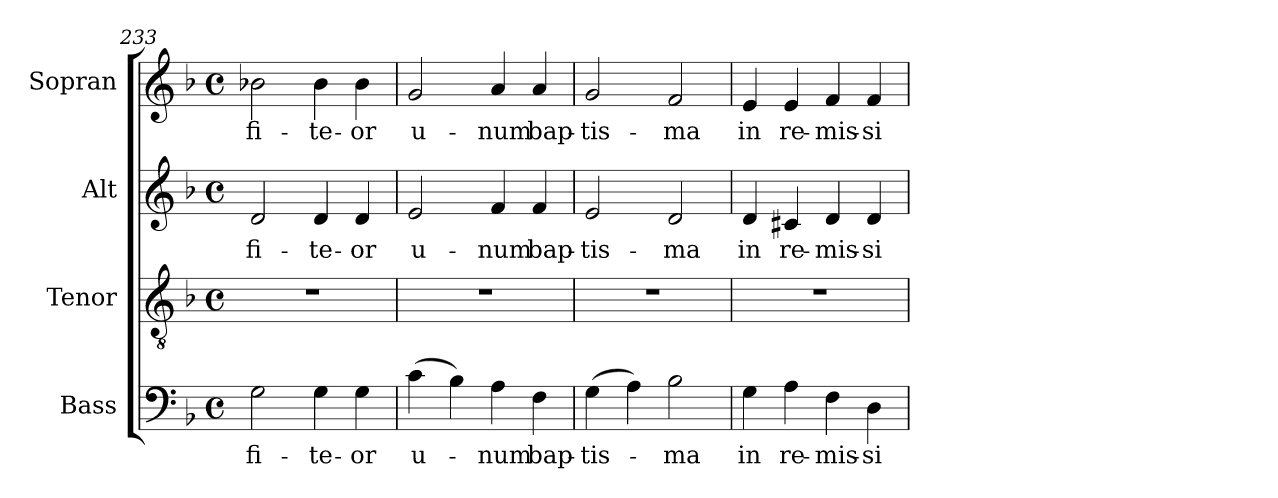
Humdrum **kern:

**kern	**text	**kern	**kern	**text	**kern	**text
*part4	*part4	*part3	*part2	*part2	*part1	*part1
*staff4	*staff4	*staff3	*staff2	*staff2	*staff1	*staff1
*I"Bass	*	*I"Tenor	*I"Alt	*	*I"Sopran	*
*I'B.	*	*I'T.	*I'A.	*	*I'S.	*
!!LO:PB:g=z
*clefF4	*	*clefGv2	*clefG2	*	*clefG2	*
*k[b-]	*	*k[b-]	*k[b-]	*	*k[b-]	*
*F:	*	*F:	*F:	*	*F:	*
*M4/4	*	*M4/4	*M4/4	*	*M4/4	*
*met(c)	*	*met(c)	*met(c)	*	*met(c)	*
=233	=233	=233	=233	=233	=233	=233
!	!LO:LY:b	!	!	!LO:LY:b	!	!LO:LY:b
2G\	-fi-	1r	2d/	-fi-	2b-X\	-fi-
!	!LO:LY:b	!	!	!LO:LY:b	!	!LO:LY:b
4G\	-te-	.	4d/	-te-	4b-\	-te-
!	!LO:LY:b	!	!	!LO:LY:b	!	!LO:LY:b
4G\	-or	.	4d/	-or	4b-\	-or
=234	=234	=234	=234	=234	=234	=234
!	!LO:LY:b	!	!	!LO:LY:b	!	!LO:LY:b
(>4c\	u-	1r	2e/	u-	2g/	u-
4B-\)	.	.	.	.	.	.
!	!LO:LY:b	!	!	!LO:LY:b	!	!LO:LY:b
4A\	-num	.	4f/	-num	4a/	-num
!	!LO:LY:b	!	!	!LO:LY:b	!	!LO:LY:b
4F\	bap-	.	4f/	bap-	4a/	bap-
=235	=235	=235	=235	=235	=235	=235
!	!LO:LY:b	!	!	!LO:LY:b	!	!LO:LY:b
(>4G\	-tis-	1r	2e/	-tis-	2g/	-tis-
4A\)	.	.	.	.	.	.
!	!LO:LY:b	!	!	!LO:LY:b	!	!LO:LY:b
2B-\	-ma	.	2d/	-ma	2f/	-ma
=236	=236	=236	=236	=236	=236	=236
!	!LO:LY:b	!	!	!LO:LY:b	!	!LO:LY:b
4G\	in	1r	4d/	in	4e/	in
!	!LO:LY:b	!	!	!LO:LY:b	!	!LO:LY:b
4A\	re-	.	4c#X/	re-	4e/	re-
!	!LO:LY:b	!	!	!LO:LY:b	!	!LO:LY:b
4F\	-mis-	.	4d/	-mis-	4f/	-mis-
!	!LO:LY:b	!	!	!LO:LY:b	!	!LO:LY:b
4D\	-si-	.	4d/	-si-	4f/	-si-
=	=	=	=	=	=	=
*-	*-	*-	*-	*-	*-	*-
